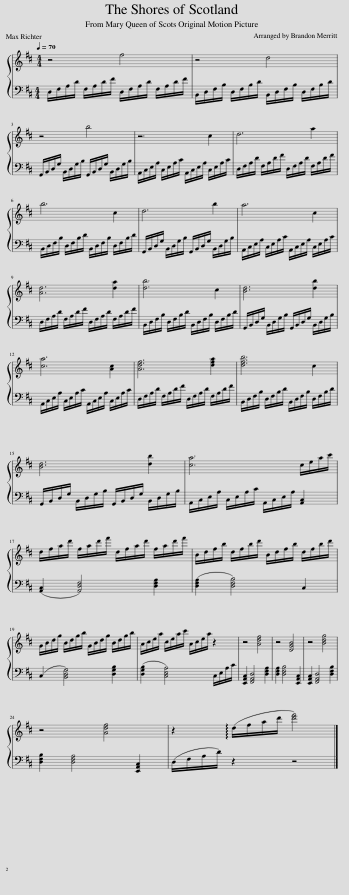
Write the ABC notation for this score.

X:1
%%score { 1 | 2 }
L:1/8
Q:1/4=70
M:4/4
I:linebreak $
K:D
V:1 treble
V:2 bass
V:1
 z4 f4 | z4 d4 |$ z4 b4 | z6 c2 | d6 a2 |$ %5
 b6 c2 | d6 b2 | a6 c2 |$ [Ad]6 [da]2 | [db]6 c2 | %10
 [Bd]6 [db]2 |$ [ca]6 [Ac]2 | [Adf]6 [dfa]2 | [dfb]6 c2 |$ [Bd]6 [db]2 | %15
 [ca]6 c/e/a/c'/ |$ d/f/a/d'/ f/a/d'/f'/ d/f/a/d'/ f/a/d'/f'/ | B/d/f/b/ d/f/b/d'/ B/d/f/b/ d/f/b/d'/ |$ G/B/d/g/ B/d/g/b/ G/B/d/g/ B/d/g/b/ | A/c/e/a/ c/e/a/c'/ A/c/e/a/ z2 | %20
 z4 [Adf]4 | z4 [DGB]4 | z4 [Bdg]4 |$ z4 [Adf]4 | z2 (!arpeggio!d/f/a/d'/ [d'f']4) |] %25
V:2
 D,/F,/A,/D/ F,/A,/D/F/ D,/F,/A,/D/ F,/A,/D/F/ | B,,/D,/F,/B,/ D,/F,/B,/D/ B,,/D,/F,/B,/ D,/F,/B,/D/ |$ G,,/B,,/D,/G,/ B,,/D,/G,/B,/ G,,/B,,/D,/G,/ B,,/D,/G,/B,/ | A,,/C,/E,/A,/ C,/E,/A,/C/ A,,/C,/E,/A,/ C,/E,/A,/C/ | D,/F,/A,/D/ F,/A,/D/F/ D,/F,/A,/D/ F,/A,/D/F/ |$ %5
 B,,/D,/F,/B,/ D,/F,/B,/D/ B,,/D,/F,/B,/ D,/F,/B,/D/ | G,,/B,,/D,/G,/ B,,/D,/G,/B,/ G,,/B,,/D,/G,/ B,,/D,/G,/B,/ | A,,/C,/E,/A,/ C,/E,/A,/C/ A,,/C,/E,/A,/ C,/E,/A,/C/ |$ D,/F,/A,/D/ F,/A,/D/F/ D,/F,/A,/D/ F,/A,/D/F/ | B,,/D,/F,/B,/ D,/F,/B,/D/ B,,/D,/F,/B,/ D,/F,/B,/D/ | %10
 G,,/B,,/D,/G,/ B,,/D,/G,/B,/ G,,/B,,/D,/G,/ B,,/D,/G,/B,/ |$ A,,/C,/E,/A,/ C,/E,/A,/C/ A,,/C,/E,/A,/ C,/E,/A,/C/ | D,/F,/A,/D/ F,/A,/D/F/ D,/F,/A,/D/ F,/A,/D/F/ | B,,/D,/F,/B,/ D,/F,/B,/D/ B,,/D,/F,/B,/ D,/F,/B,/D/ |$ G,,/B,,/D,/G,/ B,,/D,/G,/B,/ G,,/B,,/D,/G,/ B,,/D,/G,/B,/ | %15
 A,,/C,/E,/A,/ C,/E,/A,/C/ A,,/C,/E,/A,/ [A,,C,]2 |$ ([A,,C,]2 [A,,D,F,]4) [D,F,A,]2 | ([D,F,A,]2 [D,F,B,]4) C,2 |$ (C,2 [B,,D,G,]4) [D,G,B,]2 | ([D,G,B,]2 [C,E,A,]4) C,/E,/A,/C/ | %20
 [E,,A,,C,]2 [F,,A,,D,]4 [D,F,A,]2 | [D,F,A,]2 [D,F,B,]4 [E,,A,,C,]2 | [E,,A,,C,]2 [F,,A,,D,]4 [D,F,B,]2 |$ [D,F,B,]2 [D,F,A,]4 [E,,A,,C,]2 | (D,/F,/A,/D/) z2 z4 |] %25
